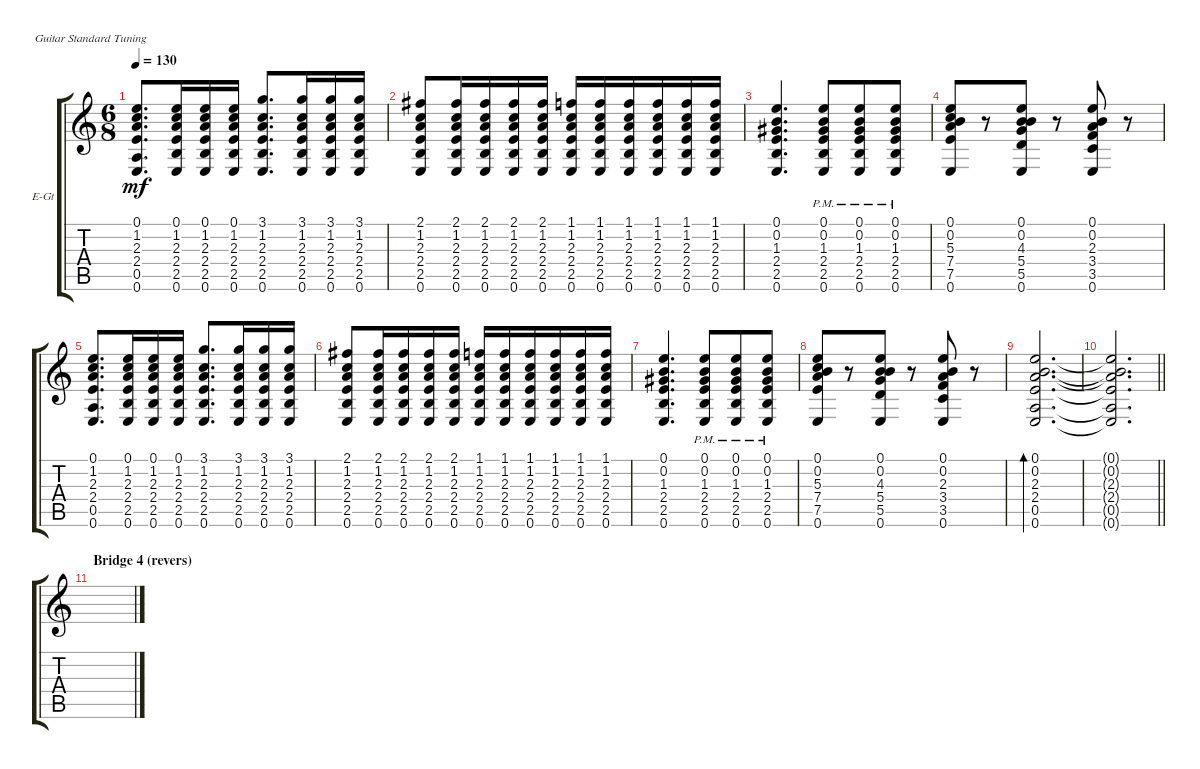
\bracketExtendMode groupsimilarinstruments
\firstSystemTrackNameOrientation horizontal
\otherSystemsTrackNameOrientation horizontal
\track ("guitar drive (Artur Potemkin)" "E-Gt") {instrument electricguitarclean}
\staff {score tabs}
\tuning (E4 B3 G3 D3 A2 E2)
\ts (6 8)
\tempo 130
\clef g2
\scale
0.333333
\ks aminor
(0.1 1.2 2.3 2.4 0.5 0.6).8{d dy mf} (0.1 1.2 2.3 2.4 2.5 0.6).16 (0.1 1.2 2.3 2.4 2.5 0.6).16 (0.1 1.2 2.3 2.4 2.5 0.6).16 (3.1 1.2 2.3 2.4 2.5 0.6).8{d} (3.1 1.2 2.3 2.4 2.5 0.6).16 (3.1 1.2 2.3 2.4 2.5 0.6).16 (3.1 1.2 2.3 2.4 2.5 0.6).16 |
\scale
0.333333 (2.1 1.2 2.3 2.4 2.5 0.6).8 (2.1 1.2 2.3 2.4 2.5 0.6).16 (2.1 1.2 2.3 2.4 2.5 0.6).16 (2.1 1.2 2.3 2.4 2.5 0.6).16 (2.1 1.2 2.3 2.4 2.5 0.6).16 (1.1 1.2 2.3 2.4 2.5 0.6).16 (1.1 1.2 2.3 2.4 2.5 0.6).16 (1.1 1.2 2.3 2.4 2.5 0.6).16 (1.1 1.2 2.3 2.4 2.5 0.6).16 (1.1 1.2 2.3 2.4 2.5 0.6).16 (1.1 1.2 2.3 2.4 2.5 0.6).16 |
\scale
0.333333 (0.1 0.2 1.3 2.4 2.5 0.6).4{d} (0.1{pm} 0.2{pm} 1.3{pm} 2.4{pm} 2.5{pm} 0.6{pm}).8 (0.1{pm} 0.2{pm} 1.3{pm} 2.4{pm} 2.5{pm} 0.6{pm}).8 (0.1{pm} 0.2{pm} 1.3{pm} 2.4{pm} 2.5{pm} 0.6{pm}).8 |
\scale
0.333333 (0.1 0.2 5.3 7.4 7.5 0.6).8 r.8 (0.1 0.2 4.3 5.4 5.5 0.6).8 r.8 (0.1 0.2 2.3 3.4 3.5 0.6).8 r.8 |
\scale
0.333333 (0.1 1.2 2.3 2.4 0.5 0.6).8{d} (0.1 1.2 2.3 2.4 2.5 0.6).16 (0.1 1.2 2.3 2.4 2.5 0.6).16 (0.1 1.2 2.3 2.4 2.5 0.6).16 (3.1 1.2 2.3 2.4 2.5 0.6).8{d} (3.1 1.2 2.3 2.4 2.5 0.6).16 (3.1 1.2 2.3 2.4 2.5 0.6).16 (3.1 1.2 2.3 2.4 2.5 0.6).16 |
\scale
0.333333 (2.1 1.2 2.3 2.4 2.5 0.6).8 (2.1 1.2 2.3 2.4 2.5 0.6).16 (2.1 1.2 2.3 2.4 2.5 0.6).16 (2.1 1.2 2.3 2.4 2.5 0.6).16 (2.1 1.2 2.3 2.4 2.5 0.6).16 (1.1 1.2 2.3 2.4 2.5 0.6).16 (1.1 1.2 2.3 2.4 2.5 0.6).16 (1.1 1.2 2.3 2.4 2.5 0.6).16 (1.1 1.2 2.3 2.4 2.5 0.6).16 (1.1 1.2 2.3 2.4 2.5 0.6).16 (1.1 1.2 2.3 2.4 2.5 0.6).16 |
\scale
0.333333 (0.1 0.2 1.3 2.4 2.5 0.6).4{d} (0.1{pm} 0.2{pm} 1.3{pm} 2.4{pm} 2.5{pm} 0.6{pm}).8 (0.1{pm} 0.2{pm} 1.3{pm} 2.4{pm} 2.5{pm} 0.6{pm}).8 (0.1{pm} 0.2{pm} 1.3{pm} 2.4{pm} 2.5{pm} 0.6{pm}).8 |
\scale
0.333333 (0.1 0.2 5.3 7.4 7.5 0.6).8 r.8 (0.1 0.2 4.3 5.4 5.5 0.6).8 r.8 (0.1 0.2 2.3 3.4 3.5 0.6).8 r.8 |
\scale
0.333333 (0.1 0.2 2.3 2.4 0.5 0.6).2{d bd 237} |
\scale
0.333333
\barLineRight lightlight
(0.1{t} 0.2{t} 2.3{t} 2.4{t} 0.5{t} 0.6{t}).2{d} |
\section ("" "Bridge 4 (revers)")
\scale
0.333333 |
\scale
0.333333 |
\scale
0.333333 |
\scale
0.333333 |
\scale
0.333333 |
\scale
0.333333
